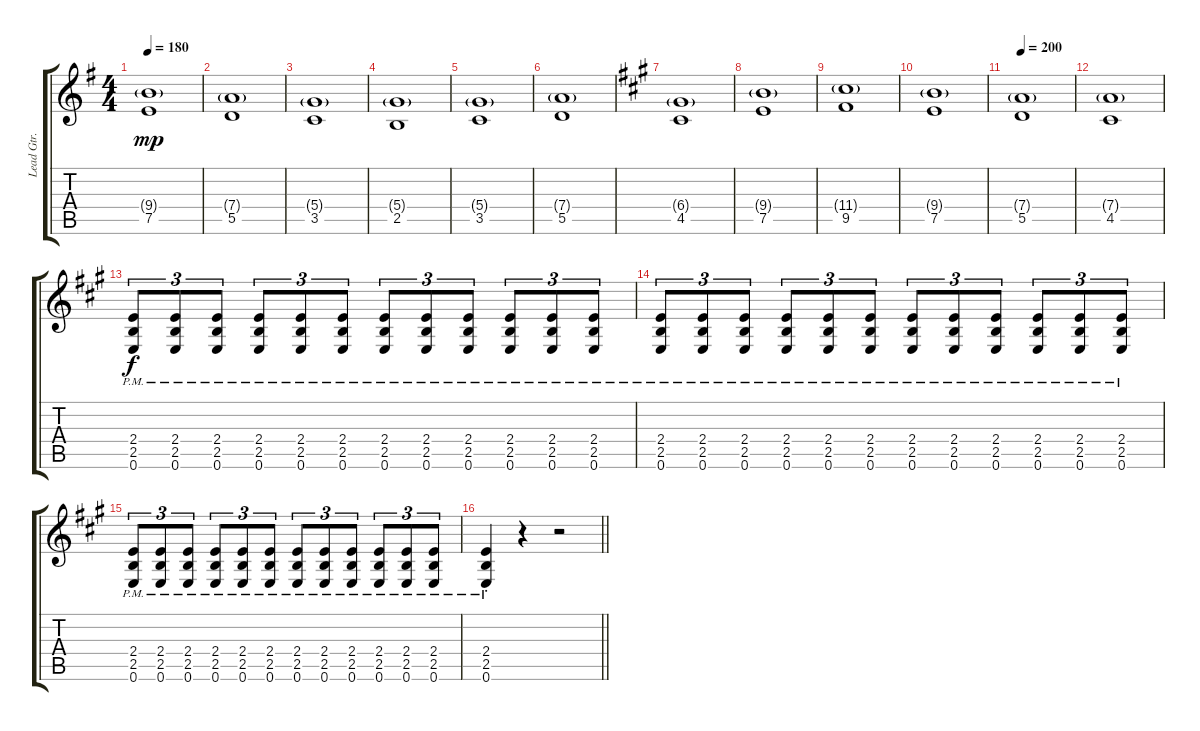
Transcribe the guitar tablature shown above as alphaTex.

\track ("Lead Gtr. - Ray Toro" "Lead Gtr. ") {instrument overdrivenguitar}
\staff {score tabs}
\tuning (E4 B3 G3 D3 A2 E2) {hide}
\ts (4 4)
\tempo 180
\clef g2
\ks eminor
(9.4{g} 7.5).1{dy mp} |
(7.4{g} 5.5).1 |
(5.4{g} 3.5).1 |
(5.4{g} 2.5).1 |
(5.4{g} 3.5).1 |
(7.4{g} 5.5).1 |
\ks a
(6.4{g} 4.5).1 |
(9.4{g} 7.5).1 |
(11.4{g} 9.5).1 |
(9.4{g} 7.5).1 |
\tempo 200
(7.4{g} 5.5).1 |
(7.4{g} 4.5).1 |
(2.4{pm} 2.5{pm} 0.6{pm}).8{tu (3 2) dy f} (2.4{pm} 2.5{pm} 0.6{pm}).8{tu (3 2)} (2.4{pm} 2.5{pm} 0.6{pm}).8{tu (3 2)} (2.4{pm} 2.5{pm} 0.6{pm}).8{tu (3 2)} (2.4{pm} 2.5{pm} 0.6{pm}).8{tu (3 2)} (2.4{pm} 2.5{pm} 0.6{pm}).8{tu (3 2)} (2.4{pm} 2.5{pm} 0.6{pm}).8{tu (3 2)} (2.4{pm} 2.5{pm} 0.6{pm}).8{tu (3 2)} (2.4{pm} 2.5{pm} 0.6{pm}).8{tu (3 2)} (2.4{pm} 2.5{pm} 0.6{pm}).8{tu (3 2)} (2.4{pm} 2.5{pm} 0.6{pm}).8{tu (3 2)} (2.4{pm} 2.5{pm} 0.6{pm}).8{tu (3 2)} |
(2.4{pm} 2.5{pm} 0.6{pm}).8{tu (3 2)} (2.4{pm} 2.5{pm} 0.6{pm}).8{tu (3 2)} (2.4{pm} 2.5{pm} 0.6{pm}).8{tu (3 2)} (2.4{pm} 2.5{pm} 0.6{pm}).8{tu (3 2)} (2.4{pm} 2.5{pm} 0.6{pm}).8{tu (3 2)} (2.4{pm} 2.5{pm} 0.6{pm}).8{tu (3 2)} (2.4{pm} 2.5{pm} 0.6{pm}).8{tu (3 2)} (2.4{pm} 2.5{pm} 0.6{pm}).8{tu (3 2)} (2.4{pm} 2.5{pm} 0.6{pm}).8{tu (3 2)} (2.4{pm} 2.5{pm} 0.6{pm}).8{tu (3 2)} (2.4{pm} 2.5{pm} 0.6{pm}).8{tu (3 2)} (2.4{pm} 2.5{pm} 0.6{pm}).8{tu (3 2)} |
(2.4{pm} 2.5{pm} 0.6{pm}).8{tu (3 2)} (2.4{pm} 2.5{pm} 0.6{pm}).8{tu (3 2)} (2.4{pm} 2.5{pm} 0.6{pm}).8{tu (3 2)} (2.4{pm} 2.5{pm} 0.6{pm}).8{tu (3 2)} (2.4{pm} 2.5{pm} 0.6{pm}).8{tu (3 2)} (2.4{pm} 2.5{pm} 0.6{pm}).8{tu (3 2)} (2.4{pm} 2.5{pm} 0.6{pm}).8{tu (3 2)} (2.4{pm} 2.5{pm} 0.6{pm}).8{tu (3 2)} (2.4{pm} 2.5{pm} 0.6{pm}).8{tu (3 2)} (2.4{pm} 2.5{pm} 0.6{pm}).8{tu (3 2)} (2.4{pm} 2.5{pm} 0.6{pm}).8{tu (3 2)} (2.4{pm} 2.5{pm} 0.6{pm}).8{tu (3 2)} |
\barLineRight lightlight
(2.4{pm st} 2.5{pm st} 0.6{pm st}).4 r.4 r.2
